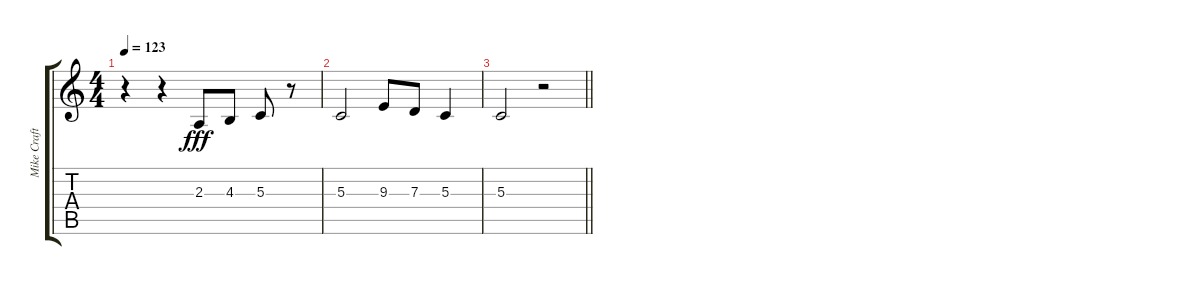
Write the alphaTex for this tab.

\track ("Mike Craft - Vocal" "Mike Craft") {instrument altosax}
\staff {score tabs}
\tuning (E4 B3 G3 D3 A2 E2) {hide}
\ts (4 4)
\tempo 123
\clef g2
\ks c
r.4{dy ff} r.4 2.3.8{dy fff} 4.3.8 5.3.8 r.8 |
5.3.2 9.3.8 7.3.8 5.3.4 |
\barLineRight lightlight
5.3.2 r.2
